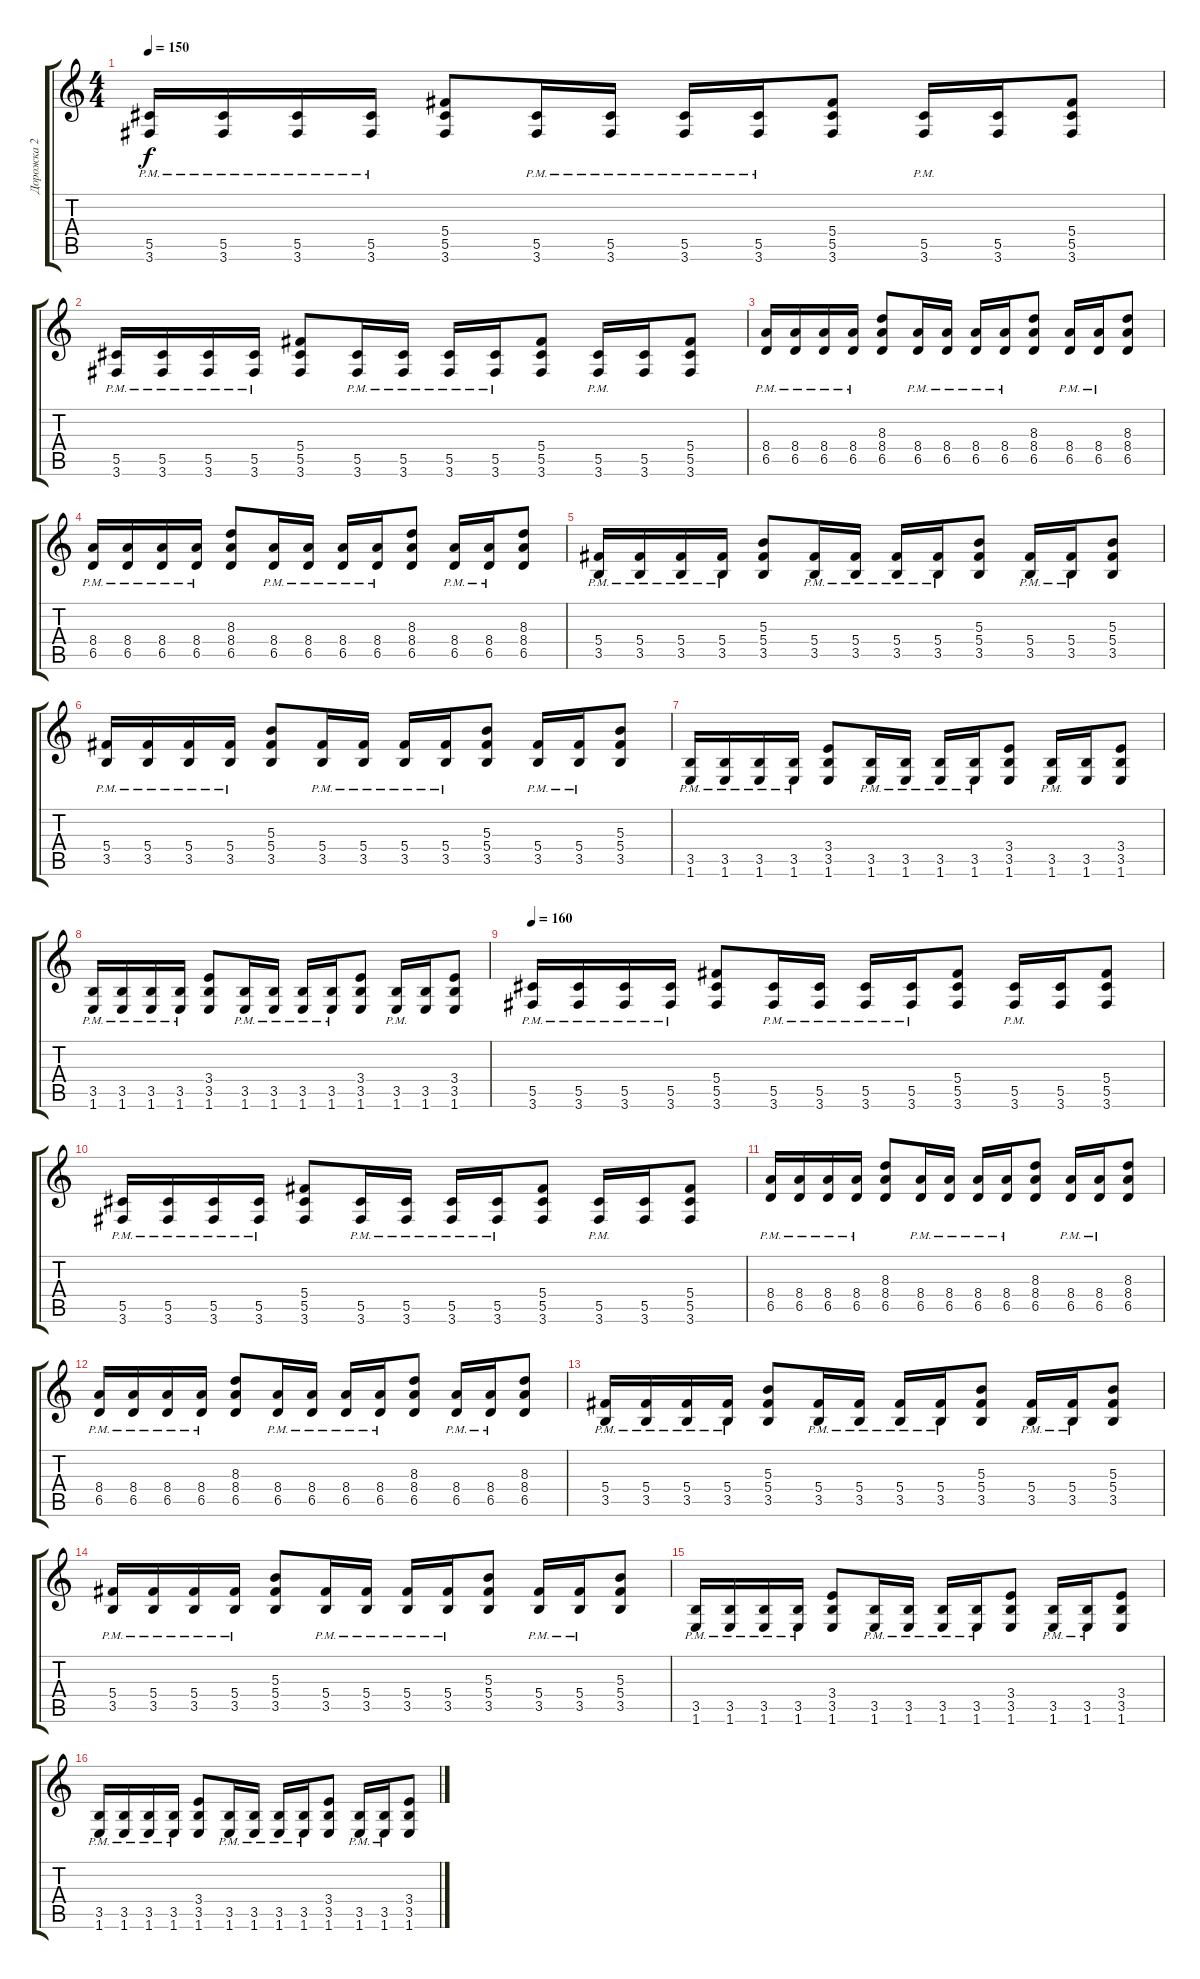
\track ("Дорожка 2" "Дорожка 2") {instrument distortionguitar}
\staff {score tabs}
\tuning (Eb4 Bb3 Gb3 Db3 Ab2 Eb2) {hide}
\ts (4 4)
\tempo 150
\clef g2
\ks c
(5.5{pm} 3.6).16{dy f} (5.5{pm} 3.6).16 (5.5{pm} 3.6).16 (5.5{pm} 3.6).16 (5.4 5.5 3.6).8 (5.5{pm} 3.6).16 (5.5{pm} 3.6).16 (5.5{pm} 3.6).16 (5.5{pm} 3.6).16 (5.4 5.5 3.6).8 (5.5{pm} 3.6).16 (5.5 3.6).16 (5.4 5.5 3.6).8 |
(5.5{pm} 3.6).16 (5.5{pm} 3.6).16 (5.5{pm} 3.6).16 (5.5{pm} 3.6).16 (5.4 5.5 3.6).8 (5.5{pm} 3.6).16 (5.5{pm} 3.6).16 (5.5{pm} 3.6).16 (5.5{pm} 3.6).16 (5.4 5.5 3.6).8 (5.5{pm} 3.6).16 (5.5 3.6).16 (5.4 5.5 3.6).8 |
(8.4{pm} 6.5{pm}).16 (8.4{pm} 6.5{pm}).16 (8.4{pm} 6.5{pm}).16 (8.4{pm} 6.5{pm}).16 (8.3 8.4 6.5).8 (8.4{pm} 6.5{pm}).16 (8.4{pm} 6.5{pm}).16 (8.4{pm} 6.5{pm}).16 (8.4{pm} 6.5{pm}).16 (8.3 8.4 6.5).8 (8.4{pm} 6.5{pm}).16 (8.4{pm} 6.5).16 (8.3 8.4 6.5).8 |
(8.4{pm} 6.5{pm}).16 (8.4{pm} 6.5{pm}).16 (8.4{pm} 6.5{pm}).16 (8.4{pm} 6.5{pm}).16 (8.3 8.4 6.5).8 (8.4{pm} 6.5{pm}).16 (8.4{pm} 6.5{pm}).16 (8.4{pm} 6.5{pm}).16 (8.4{pm} 6.5{pm}).16 (8.3 8.4 6.5).8 (8.4{pm} 6.5{pm}).16 (8.4{pm} 6.5).16 (8.3 8.4 6.5).8 |
(5.4{pm} 3.5{pm}).16 (5.4{pm} 3.5{pm}).16 (5.4{pm} 3.5{pm}).16 (5.4{pm} 3.5{pm}).16 (5.3 5.4 3.5).8 (5.4{pm} 3.5{pm}).16 (5.4{pm} 3.5{pm}).16 (5.4{pm} 3.5{pm}).16 (5.4{pm} 3.5{pm}).16 (5.3 5.4 3.5).8 (5.4{pm} 3.5{pm}).16 (5.4{pm} 3.5).16 (5.3 5.4 3.5).8 |
(5.4{pm} 3.5{pm}).16 (5.4{pm} 3.5{pm}).16 (5.4{pm} 3.5{pm}).16 (5.4{pm} 3.5{pm}).16 (5.3 5.4 3.5).8 (5.4{pm} 3.5{pm}).16 (5.4{pm} 3.5{pm}).16 (5.4{pm} 3.5{pm}).16 (5.4{pm} 3.5{pm}).16 (5.3 5.4 3.5).8 (5.4{pm} 3.5{pm}).16 (5.4{pm} 3.5).16 (5.3 5.4 3.5).8 |
(3.5{pm} 1.6).16 (3.5{pm} 1.6).16 (3.5{pm} 1.6).16 (3.5{pm} 1.6).16 (3.4 3.5 1.6).8 (3.5{pm} 1.6).16 (3.5{pm} 1.6).16 (3.5{pm} 1.6).16 (3.5{pm} 1.6).16 (3.4 3.5 1.6).8 (3.5{pm} 1.6).16 (3.5 1.6).16 (3.4 3.5 1.6).8 |
(3.5{pm} 1.6).16 (3.5{pm} 1.6).16 (3.5{pm} 1.6).16 (3.5{pm} 1.6).16 (3.4 3.5 1.6).8 (3.5{pm} 1.6).16 (3.5{pm} 1.6).16 (3.5{pm} 1.6).16 (3.5{pm} 1.6).16 (3.4 3.5 1.6).8 (3.5{pm} 1.6).16 (3.5 1.6).16 (3.4 3.5 1.6).8 |
\tempo 160
(5.5{pm} 3.6).16 (5.5{pm} 3.6).16 (5.5{pm} 3.6).16 (5.5{pm} 3.6).16 (5.4 5.5 3.6).8 (5.5{pm} 3.6).16 (5.5{pm} 3.6).16 (5.5{pm} 3.6).16 (5.5{pm} 3.6).16 (5.4 5.5 3.6).8 (5.5{pm} 3.6).16 (5.5 3.6).16 (5.4 5.5 3.6).8 |
(5.5{pm} 3.6).16 (5.5{pm} 3.6).16 (5.5{pm} 3.6).16 (5.5{pm} 3.6).16 (5.4 5.5 3.6).8 (5.5{pm} 3.6).16 (5.5{pm} 3.6).16 (5.5{pm} 3.6).16 (5.5{pm} 3.6).16 (5.4 5.5 3.6).8 (5.5{pm} 3.6).16 (5.5 3.6).16 (5.4 5.5 3.6).8 |
(8.4{pm} 6.5{pm}).16 (8.4{pm} 6.5{pm}).16 (8.4{pm} 6.5{pm}).16 (8.4{pm} 6.5{pm}).16 (8.3 8.4 6.5).8 (8.4{pm} 6.5{pm}).16 (8.4{pm} 6.5{pm}).16 (8.4{pm} 6.5{pm}).16 (8.4{pm} 6.5{pm}).16 (8.3 8.4 6.5).8 (8.4{pm} 6.5{pm}).16 (8.4{pm} 6.5).16 (8.3 8.4 6.5).8 |
(8.4{pm} 6.5{pm}).16 (8.4{pm} 6.5{pm}).16 (8.4{pm} 6.5{pm}).16 (8.4{pm} 6.5{pm}).16 (8.3 8.4 6.5).8 (8.4{pm} 6.5{pm}).16 (8.4{pm} 6.5{pm}).16 (8.4{pm} 6.5{pm}).16 (8.4{pm} 6.5{pm}).16 (8.3 8.4 6.5).8 (8.4{pm} 6.5{pm}).16 (8.4{pm} 6.5).16 (8.3 8.4 6.5).8 |
(5.4{pm} 3.5{pm}).16 (5.4{pm} 3.5{pm}).16 (5.4{pm} 3.5{pm}).16 (5.4{pm} 3.5{pm}).16 (5.3 5.4 3.5).8 (5.4{pm} 3.5{pm}).16 (5.4{pm} 3.5{pm}).16 (5.4{pm} 3.5{pm}).16 (5.4{pm} 3.5{pm}).16 (5.3 5.4 3.5).8 (5.4{pm} 3.5{pm}).16 (5.4{pm} 3.5).16 (5.3 5.4 3.5).8 |
(5.4{pm} 3.5{pm}).16 (5.4{pm} 3.5{pm}).16 (5.4{pm} 3.5{pm}).16 (5.4{pm} 3.5{pm}).16 (5.3 5.4 3.5).8 (5.4{pm} 3.5{pm}).16 (5.4{pm} 3.5{pm}).16 (5.4{pm} 3.5{pm}).16 (5.4{pm} 3.5{pm}).16 (5.3 5.4 3.5).8 (5.4{pm} 3.5{pm}).16 (5.4{pm} 3.5).16 (5.3 5.4 3.5).8 |
(3.5{pm} 1.6).16 (3.5{pm} 1.6).16 (3.5{pm} 1.6).16 (3.5{pm} 1.6).16 (3.4 3.5 1.6).8 (3.5{pm} 1.6).16 (3.5{pm} 1.6).16 (3.5{pm} 1.6).16 (3.5{pm} 1.6).16 (3.4 3.5 1.6).8 (3.5{pm} 1.6{pm}).16 (3.5{pm} 1.6{pm}).16 (3.4 3.5 1.6).8 |
(3.5{pm} 1.6).16 (3.5{pm} 1.6).16 (3.5{pm} 1.6).16 (3.5{pm} 1.6).16 (3.4 3.5 1.6).8 (3.5{pm} 1.6).16 (3.5{pm} 1.6).16 (3.5{pm} 1.6).16 (3.5{pm} 1.6).16 (3.4 3.5 1.6).8 (3.5{pm} 1.6{pm}).16 (3.5{pm} 1.6{pm}).16 (3.4 3.5 1.6).8
